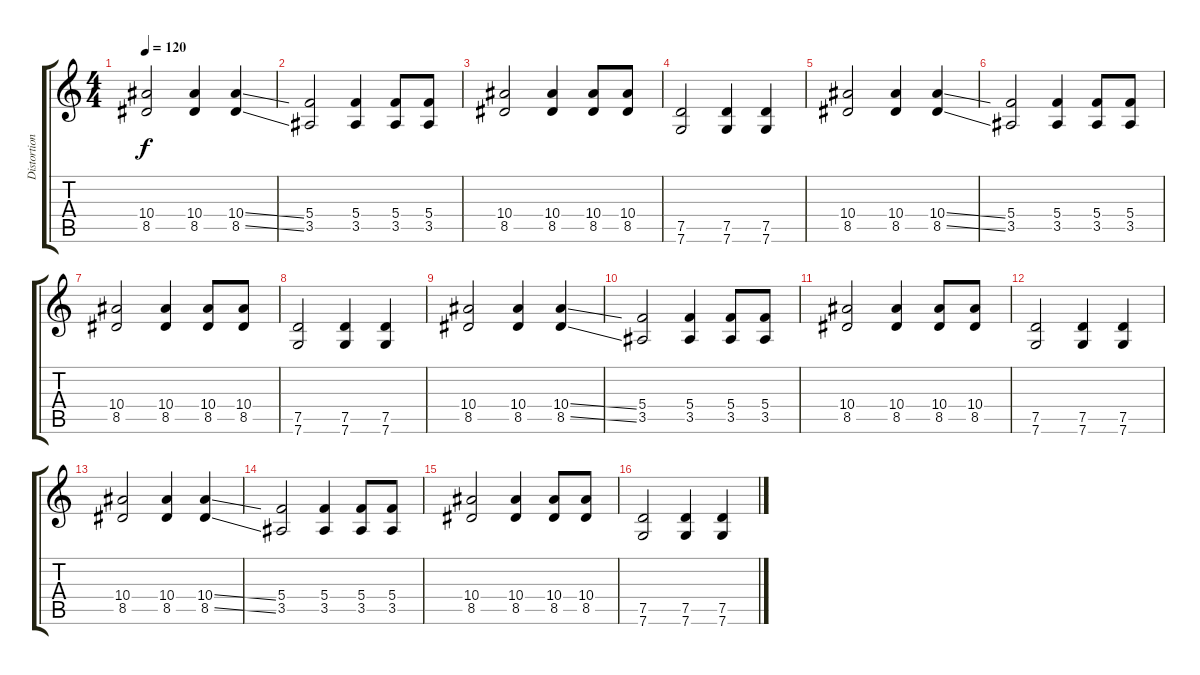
\track ("Distortion Guitar" "Distortion") {instrument distortionguitar}
\staff {score tabs}
\tuning (D4 A3 F3 C3 G2 C2) {hide}
\ts (4 4)
\tempo 120
\clef g2
\ks c
(10.4 8.5).2{dy f} (10.4 8.5).4 (10.4{ss} 8.5{ss}).4 |
(5.4 3.5).2 (5.4 3.5).4 (5.4 3.5).8 (5.4 3.5).8 |
(10.4 8.5).2 (10.4 8.5).4 (10.4 8.5).8 (10.4 8.5).8 |
(7.5 7.6).2 (7.5 7.6).4 (7.5 7.6).4 |
(10.4 8.5).2 (10.4 8.5).4 (10.4{ss} 8.5{ss}).4 |
(5.4 3.5).2 (5.4 3.5).4 (5.4 3.5).8 (5.4 3.5).8 |
(10.4 8.5).2 (10.4 8.5).4 (10.4 8.5).8 (10.4 8.5).8 |
(7.5 7.6).2 (7.5 7.6).4 (7.5 7.6).4 |
(10.4 8.5).2 (10.4 8.5).4 (10.4{ss} 8.5{ss}).4 |
(5.4 3.5).2 (5.4 3.5).4 (5.4 3.5).8 (5.4 3.5).8 |
(10.4 8.5).2 (10.4 8.5).4 (10.4 8.5).8 (10.4 8.5).8 |
(7.5 7.6).2 (7.5 7.6).4 (7.5 7.6).4 |
(10.4 8.5).2 (10.4 8.5).4 (10.4{ss} 8.5{ss}).4 |
(5.4 3.5).2 (5.4 3.5).4 (5.4 3.5).8 (5.4 3.5).8 |
(10.4 8.5).2 (10.4 8.5).4 (10.4 8.5).8 (10.4 8.5).8 |
(7.5 7.6).2 (7.5 7.6).4 (7.5 7.6).4
